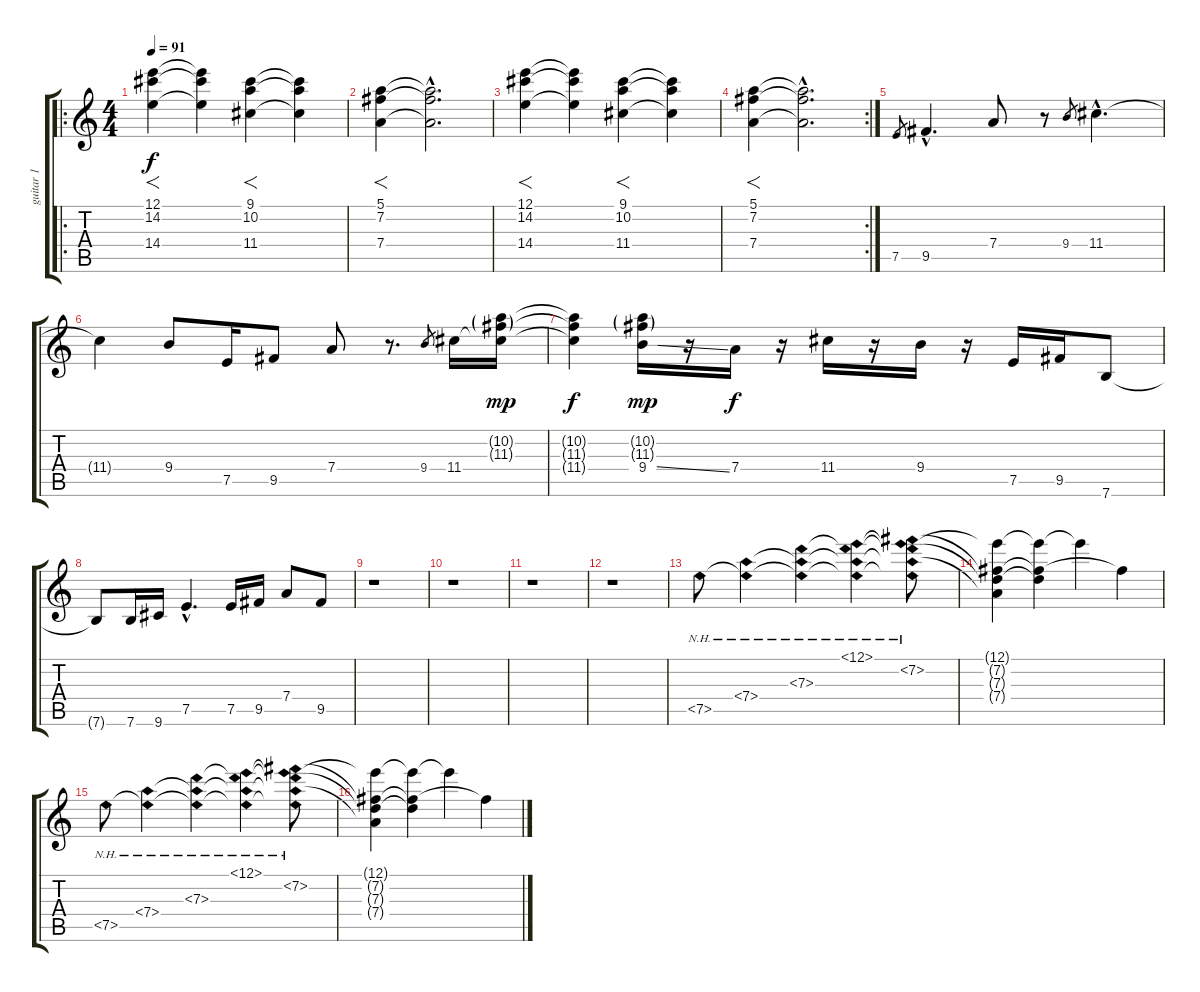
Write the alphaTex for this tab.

\track ("guitar 1" "guitar 1") {instrument electricguitarclean}
\staff {score tabs}
\tuning (E4 B3 G3 D3 A2 E2) {hide}
\ro
\ts (4 4)
\tempo 91
\clef g2
\ks c
(12.1 14.2 14.4).4{f dy f} (12.1{t} 14.2{t} 14.4{t}).4 (9.1 10.2 11.4).4{f} (9.1{t} 10.2{t} 11.4{t}).4 |
(5.1 7.2 7.4).4{f} (5.1{hac t} 7.2{hac t} 7.4{hac t}).2{d} |
(12.1 14.2 14.4).4{f} (12.1{t} 14.2{t} 14.4{t}).4 (9.1 10.2 11.4).4{f} (9.1{t} 10.2{t} 11.4{t}).4 |
\rc 2
(5.1 7.2 7.4).4{f} (5.1{hac t} 7.2{hac t} 7.4{hac t}).2{d} |
7.5.8{gr} 9.5{hac}.4{d} 7.4.8 r.8 9.4.8{gr} 11.4{hac}.4{d} |
11.4{t}.4 9.4.8 7.5.16 9.5.8 7.4.8 r.8{d} 9.4.8{gr} 11.4.16 (10.2{g} 11.3{g} 11.4{t}).16{dy mp} |
(10.2{t} 11.3{t} 11.4{t}).4{dy f} (10.2{g} 11.3{g} 9.4{ss}).16{dy mp} r.16 7.4.16{dy f} r.16 11.4.16 r.16 9.4.16 r.16 7.5.16 9.5.16 7.6.8 |
7.6{t}.8 7.6.16 9.6.16 7.5{hac}.4{d} 7.5.16 9.5.16 7.4.8 9.5.8 |
r.1 |
r.1 |
r.1 |
r.1 |
7.5{nh}.8 (7.4{nh} 7.5{nh t}).4 (7.3{nh} 7.4{nh t} 7.5{nh t}).4 (12.1{nh} 7.3{nh t} 7.4{nh t} 7.5{nh t}).4 (12.1{nh t} 7.2{nh} 7.3{nh t} 7.4{nh t} 7.5{nh t}).8 |
(12.1{t} 7.2{t} 7.3{t} 7.4{t}).4 (12.1{t} 7.2{t} 7.3{t}).4 12.1{t}.4 7.2{t}.4 |
7.5{nh}.8 (7.4{nh} 7.5{nh t}).4 (7.3{nh} 7.4{nh t} 7.5{nh t}).4 (12.1{nh} 7.3{nh t} 7.4{nh t} 7.5{nh t}).4 (12.1{nh t} 7.2{nh} 7.3{nh t} 7.4{nh t} 7.5{nh t}).8 |
(12.1{t} 7.2{t} 7.3{t} 7.4{t}).4 (12.1{t} 7.2{t} 7.3{t}).4 12.1{t}.4 7.2{t}.4
